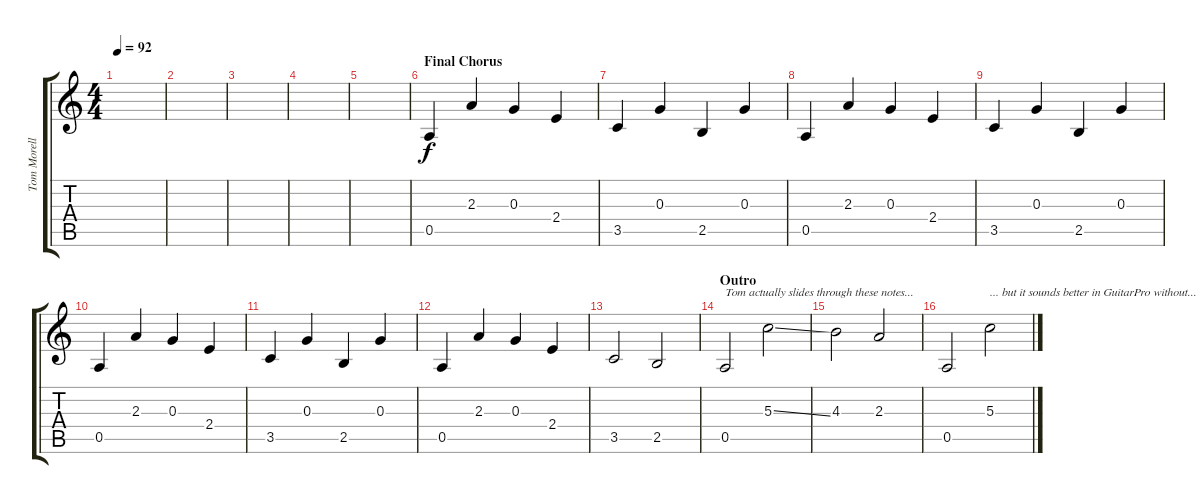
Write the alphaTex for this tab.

\track ("Tom Morello" "Tom Morell") {instrument electricguitarjazz}
\staff {score tabs}
\tuning (E4 B3 G3 D3 A2 E2) {hide}
\ts (4 4)
\tempo 92
\clef g2
\ks c
|
|
|
|
|
\section ("" "Final Chorus")
0.5.4{instrument electricguitarjazz} 2.3.4 0.3.4 2.4.4 |
3.5.4 0.3.4 2.5.4 0.3.4 |
0.5.4 2.3.4 0.3.4 2.4.4 |
3.5.4 0.3.4 2.5.4 0.3.4 |
0.5.4 2.3.4 0.3.4 2.4.4 |
3.5.4 0.3.4 2.5.4 0.3.4 |
0.5.4 2.3.4 0.3.4 2.4.4 |
3.5.2 2.5.2 |
\section ("" "Outro")
0.5.2{txt "Tom actually slides through these notes..." instrument overdrivenguitar} 5.3{ss}.2 |
4.3.2 2.3.2 |
0.5.2 5.3{ss}.2{txt "... but it sounds better in GuitarPro without..."}
